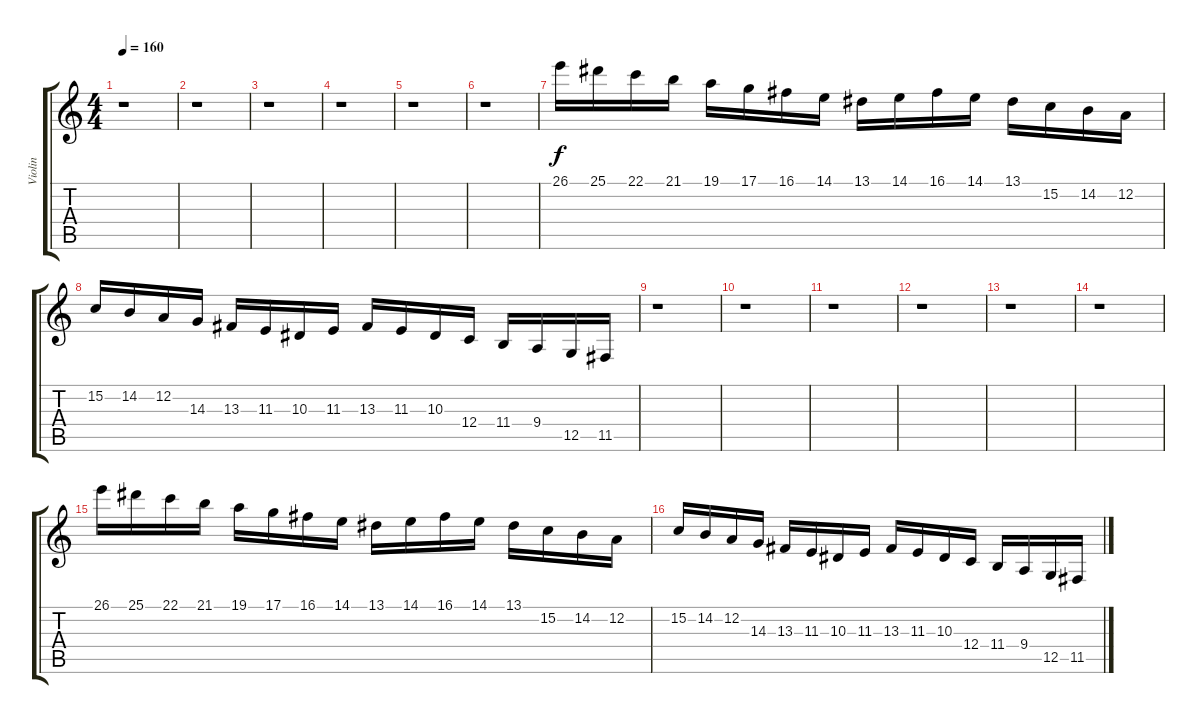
\track ("Violin" "Violin") {instrument violin}
\staff {score tabs}
\tuning (D4 A3 F3 C3 G2 D2) {hide}
\ts (4 4)
\tempo 160
\clef g2
\ks c
r.1{dy f instrument violin} |
r.1 |
r.1 |
r.1 |
r.1 |
r.1 |
26.1.16 25.1.16 22.1.16 21.1.16 19.1.16 17.1.16 16.1.16 14.1.16 13.1.16 14.1.16 16.1.16 14.1.16 13.1.16 15.2.16 14.2.16 12.2.16 |
15.2.16 14.2.16 12.2.16 14.3.16 13.3.16 11.3.16 10.3.16 11.3.16 13.3.16 11.3.16 10.3.16 12.4.16 11.4.16 9.4.16 12.5.16 11.5.16 |
r.1 |
r.1 |
r.1 |
r.1 |
r.1 |
r.1 |
26.1.16 25.1.16 22.1.16 21.1.16 19.1.16 17.1.16 16.1.16 14.1.16 13.1.16 14.1.16 16.1.16 14.1.16 13.1.16 15.2.16 14.2.16 12.2.16 |
15.2.16 14.2.16 12.2.16 14.3.16 13.3.16 11.3.16 10.3.16 11.3.16 13.3.16 11.3.16 10.3.16 12.4.16 11.4.16 9.4.16 12.5.16 11.5.16
